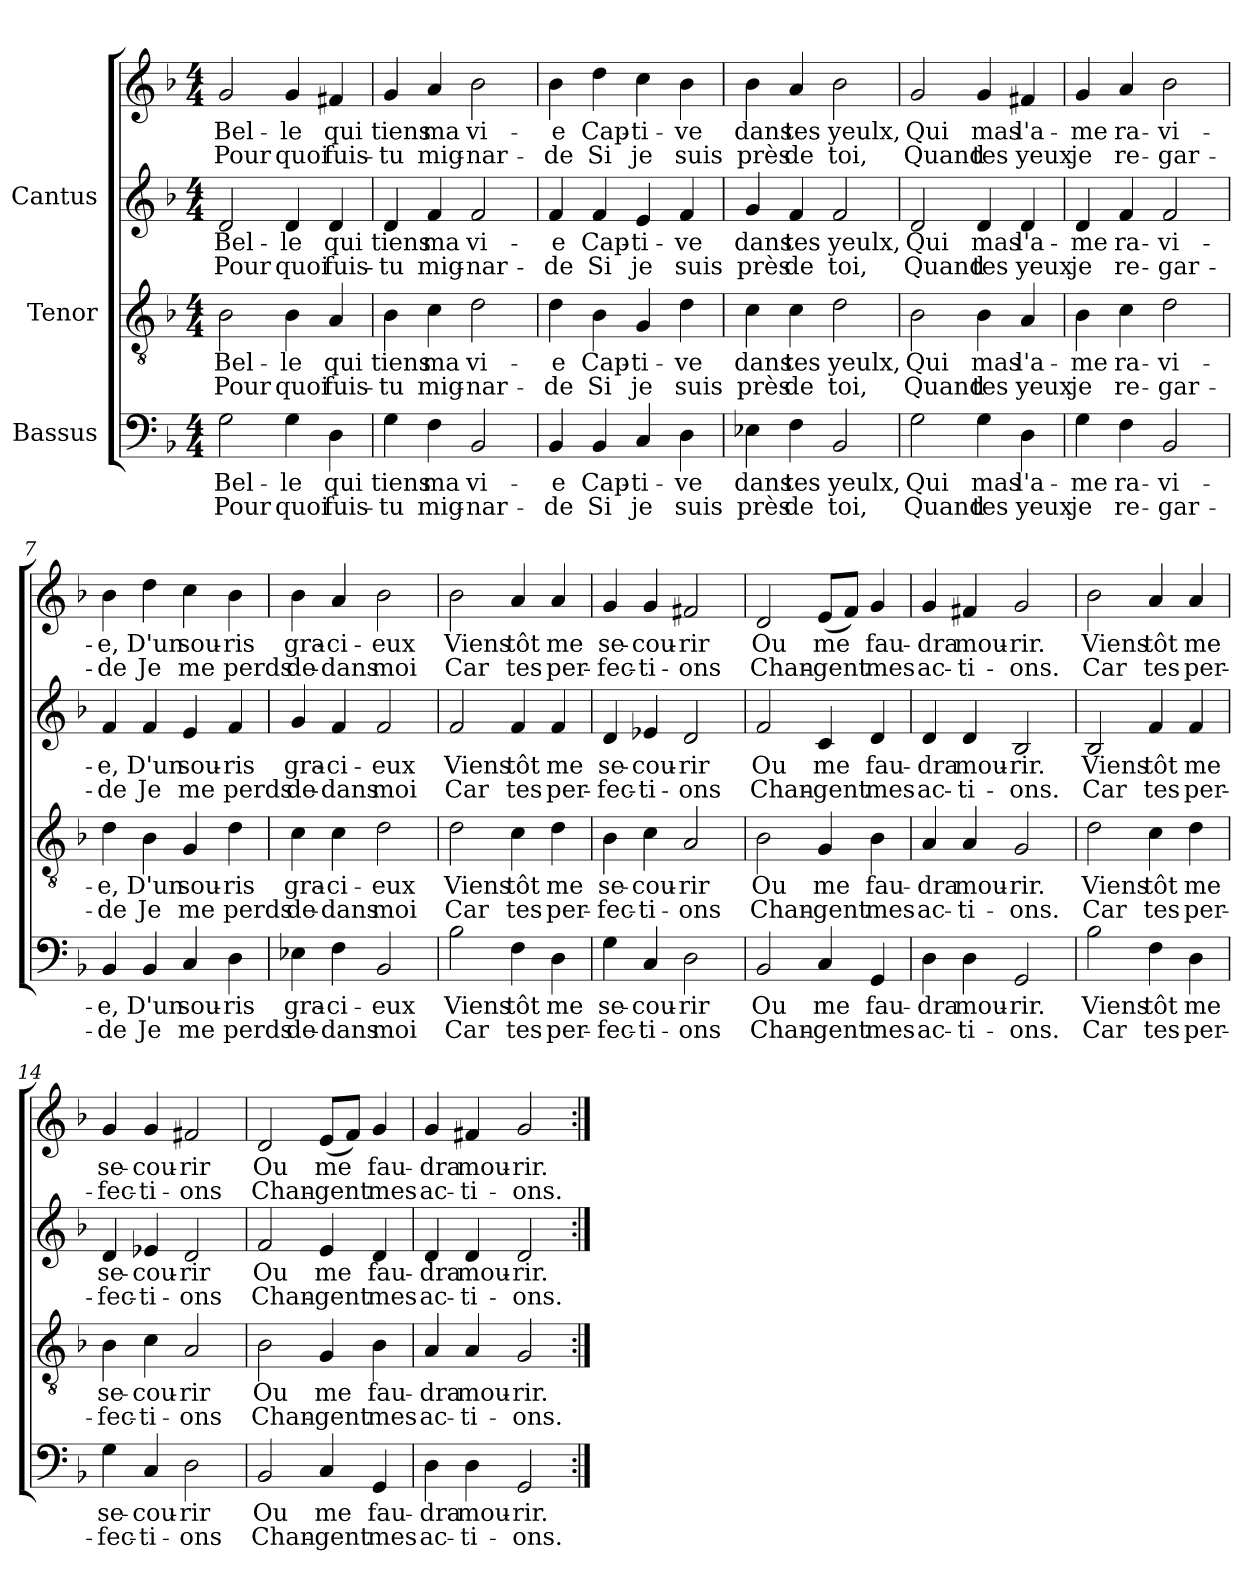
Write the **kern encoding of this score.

**kern	**text	**text	**kern	**text	**text	**kern	**text	**text	**kern	**text	**text
*part3	*part3	*part3	*part2	*part2	*part2	*part1	*part1	*part1	*part1	*part1	*part1
*staff4	*staff4	*staff4	*staff3	*staff3	*staff3	*staff2	*staff2	*staff2	*staff1	*staff1	*staff1
*I"Bassus	*	*	*I"Tenor	*	*	*I"Cantus	*	*	*	*	*
!!LO:PB:g=z
*stria5	*	*	*stria5	*	*	*stria5	*	*	*stria5	*	*
*clefF4	*	*	*clefGv2	*	*	*clefG2	*	*	*clefG2	*	*
*k[b-]	*	*	*k[b-]	*	*	*k[b-]	*	*	*k[b-]	*	*
*F:	*	*	*F:	*	*	*F:	*	*	*F:	*	*
*M4/4	*	*	*M4/4	*	*	*M4/4	*	*	*M4/4	*	*
*MM96	*	*	*MM96	*	*	*MM96	*	*	*MM96	*	*
=1	=1	=1	=1	=1	=1	=1	=1	=1	=1	=1	=1
!	!LO:LY:b:cj	!LO:LY:b:cj	!	!LO:LY:b:cj	!LO:LY:b:cj	!	!LO:LY:b:cj	!LO:LY:b:cj	!	!LO:LY:b:cj	!LO:LY:b:cj
2G\	Bel-	-Pour	2B-\	Bel-	-Pour	2d/	-Bel-	-Pour	2g/	Bel-	-Pour
!	!LO:LY:b:cj	!LO:LY:b:cj	!	!LO:LY:b:cj	!LO:LY:b:cj	!	!LO:LY:b:cj	!LO:LY:b:cj	!	!LO:LY:b:cj	!LO:LY:b:cj
4G\	le	quoi	4B-\	le	quoi	4d/	le	quoi	4g/	le	quoi
!	!LO:LY:b:cj	!LO:LY:b:cj	!	!LO:LY:b:cj	!LO:LY:b:cj	!	!LO:LY:b:cj	!LO:LY:b:cj	!	!LO:LY:b:cj	!LO:LY:b:cj
4D\	qui	fuis-	4A/	qui	fuis-	4d/	qui	fuis-	4f#X/	qui	fuis-
=2	=2	=2	=2	=2	=2	=2	=2	=2	=2	=2	=2
!	!LO:LY:b:cj	!LO:LY:b:cj	!	!LO:LY:b:cj	!LO:LY:b:cj	!	!LO:LY:b:cj	!LO:LY:b:cj	!	!LO:LY:b:cj	!LO:LY:b:cj
4G\	-tiens	tu	4B-\	-tiens	tu	4d/	-tiens	tu	4g/	-tiens	tu
!	!LO:LY:b:cj	!LO:LY:b:cj	!	!LO:LY:b:cj	!LO:LY:b:cj	!	!LO:LY:b:cj	!LO:LY:b:cj	!	!LO:LY:b:cj	!LO:LY:b:cj
4F\	ma	mig-	4c\	ma	mig-	4f/	ma	mig-	4a/	ma	mig-
!	!LO:LY:b:cj	!LO:LY:b:cj	!	!LO:LY:b:cj	!LO:LY:b:cj	!	!LO:LY:b:cj	!LO:LY:b:cj	!	!LO:LY:b:cj	!LO:LY:b:cj
2BB-/	-vi-	-nar-	2d\	-vi-	-nar-	2f/	-vi-	-nar-	2b-\	-vi-	-nar-
=3	=3	=3	=3	=3	=3	=3	=3	=3	=3	=3	=3
!	!LO:LY:b:cj	!LO:LY:b:cj	!	!LO:LY:b:cj	!LO:LY:b:cj	!	!LO:LY:b:cj	!LO:LY:b:cj	!	!LO:LY:b:cj	!LO:LY:b:cj
4BB-/	-e	de	4d\	-e	de	4f/	e	de	4b-\	-e	de
!	!LO:LY:b:cj	!LO:LY:b:cj	!	!LO:LY:b:cj	!LO:LY:b:cj	!	!LO:LY:b:cj	!LO:LY:b:cj	!	!LO:LY:b:cj	!LO:LY:b:cj
4BB-/	Cap-	-Si	4B-\	Cap-	-Si	4f/	Cap-	-Si	4dd\	Cap-	-Si
!	!LO:LY:b:cj	!LO:LY:b:cj	!	!LO:LY:b:cj	!LO:LY:b:cj	!	!LO:LY:b:cj	!LO:LY:b:cj	!	!LO:LY:b:cj	!LO:LY:b:cj
4C/	ti-	-je	4G/	ti-	-je	4e/	ti-	-je	4cc\	ti-	-je
!	!LO:LY:b:cj	!LO:LY:b:cj	!	!LO:LY:b:cj	!LO:LY:b:cj	!	!LO:LY:b:cj	!LO:LY:b:cj	!	!LO:LY:b:cj	!LO:LY:b:cj
4D\	ve	suis	4d\	ve	suis	4f/	ve	suis	4b-\	ve	suis
=4	=4	=4	=4	=4	=4	=4	=4	=4	=4	=4	=4
!	!LO:LY:b:cj	!LO:LY:b:cj	!	!LO:LY:b:cj	!LO:LY:b:cj	!	!LO:LY:b:cj	!LO:LY:b:cj	!	!LO:LY:b:cj	!LO:LY:b:cj
4E-X\	dans	près	4c\	dans	près	4g/	dans	près	4b-\	dans	près
!	!LO:LY:b:cj	!LO:LY:b:cj	!	!LO:LY:b:cj	!LO:LY:b:cj	!	!LO:LY:b:cj	!LO:LY:b:cj	!	!LO:LY:b:cj	!LO:LY:b:cj
4F\	tes	de	4c\	tes	de	4f/	tes	de	4a/	tes	de
!	!LO:LY:b:cj	!LO:LY:b:cj	!	!LO:LY:b:cj	!LO:LY:b:cj	!	!LO:LY:b:cj	!LO:LY:b:cj	!	!LO:LY:b:cj	!LO:LY:b:cj
2BB-/	yeulx,	toi,	2d\	yeulx,	toi,	2f/	yeulx,	toi,	2b-\	yeulx,	toi,
=5	=5	=5	=5	=5	=5	=5	=5	=5	=5	=5	=5
!	!LO:LY:b:cj	!LO:LY:b:cj	!	!LO:LY:b:cj	!LO:LY:b:cj	!	!LO:LY:b:cj	!LO:LY:b:cj	!	!LO:LY:b:cj	!LO:LY:b:cj
2G\	Qui	Quand	2B-\	Qui	Quand	2d/	Qui	Quand	2g/	Qui	Quand
!	!LO:LY:b:cj	!LO:LY:b:cj	!	!LO:LY:b:cj	!LO:LY:b:cj	!	!LO:LY:b:cj	!LO:LY:b:cj	!	!LO:LY:b:cj	!LO:LY:b:cj
4G\	mas	tes	4B-\	mas	tes	4d/	mas	tes	4g/	mas	tes
!	!LO:LY:b:cj	!LO:LY:b:cj	!	!LO:LY:b:cj	!LO:LY:b:cj	!	!LO:LY:b:cj	!LO:LY:b:cj	!	!LO:LY:b:cj	!LO:LY:b:cj
4D\	l'a-	-yeux	4A/	l'a-	-yeux	4d/	l'a-	-yeux	4f#X/	l'a-	-yeux
!!LO:LB:g=z
=6	=6	=6	=6	=6	=6	=6	=6	=6	=6	=6	=6
!	!LO:LY:b:cj	!LO:LY:b:cj	!	!LO:LY:b:cj	!LO:LY:b:cj	!	!LO:LY:b:cj	!LO:LY:b:cj	!	!LO:LY:b:cj	!LO:LY:b:cj
4G\	me	je	4B-\	me	je	4d/	-me	je	4g/	me	je
!	!LO:LY:b:cj	!LO:LY:b:cj	!	!LO:LY:b:cj	!LO:LY:b:cj	!	!LO:LY:b:cj	!LO:LY:b:cj	!	!LO:LY:b:cj	!LO:LY:b:cj
4F\	ra-	-re-	4c\	ra-	-re-	4f/	ra-	-re-	4a/	ra-	-re-
!	!LO:LY:b:cj	!LO:LY:b:cj	!	!LO:LY:b:cj	!LO:LY:b:cj	!	!LO:LY:b:cj	!LO:LY:b:cj	!	!LO:LY:b:cj	!LO:LY:b:cj
2BB-/	-vi-	-gar-	2d\	-vi-	-gar-	2f/	-vi-	-gar-	2b-\	-vi-	-gar-
=7	=7	=7	=7	=7	=7	=7	=7	=7	=7	=7	=7
!	!LO:LY:b:cj	!LO:LY:b:cj	!	!LO:LY:b:cj	!LO:LY:b:cj	!	!LO:LY:b:cj	!LO:LY:b:cj	!	!LO:LY:b:cj	!LO:LY:b:cj
4BB-/	-e,	de	4d\	-e,	de	4f/	e,	de	4b-\	-e,	de
!	!LO:LY:b:cj	!LO:LY:b:cj	!	!LO:LY:b:cj	!LO:LY:b:cj	!	!LO:LY:b:cj	!LO:LY:b:cj	!	!LO:LY:b:cj	!LO:LY:b:cj
4BB-/	D'un	Je	4B-\	D'un	Je	4f/	D'un	Je	4dd\	D'un	Je
!	!LO:LY:b:cj	!LO:LY:b:cj	!	!LO:LY:b:cj	!LO:LY:b:cj	!	!LO:LY:b:cj	!LO:LY:b:cj	!	!LO:LY:b:cj	!LO:LY:b:cj
4C/	sou-	-me	4G/	sou-	-me	4e/	sou-	-me	4cc\	sou-	-me
!	!LO:LY:b:cj	!LO:LY:b:cj	!	!LO:LY:b:cj	!LO:LY:b:cj	!	!LO:LY:b:cj	!LO:LY:b:cj	!	!LO:LY:b:cj	!LO:LY:b:cj
4D\	ris	perds	4d\	ris	perds	4f/	ris	perds	4b-\	ris	perds
=8	=8	=8	=8	=8	=8	=8	=8	=8	=8	=8	=8
!	!LO:LY:b:cj	!LO:LY:b:cj	!	!LO:LY:b:cj	!LO:LY:b:cj	!	!LO:LY:b:cj	!LO:LY:b:cj	!	!LO:LY:b:cj	!LO:LY:b:cj
4E-X\	gra-	-de-	4c\	gra-	-de-	4g/	gra-	-de-	4b-\	gra-	-de-
!	!LO:LY:b:cj	!LO:LY:b:cj	!	!LO:LY:b:cj	!LO:LY:b:cj	!	!LO:LY:b:cj	!LO:LY:b:cj	!	!LO:LY:b:cj	!LO:LY:b:cj
4F\	-ci-	-dans	4c\	-ci-	-dans	4f/	-ci-	-dans	4a/	-ci-	-dans
!	!LO:LY:b:cj	!LO:LY:b:cj	!	!LO:LY:b:cj	!LO:LY:b:cj	!	!LO:LY:b:cj	!LO:LY:b:cj	!	!LO:LY:b:cj	!LO:LY:b:cj
2BB-/	eux	moi	2d\	eux	moi	2f/	eux	moi	2b-\	eux	moi
=9	=9	=9	=9	=9	=9	=9	=9	=9	=9	=9	=9
!	!LO:LY:b:cj	!LO:LY:b:cj	!	!LO:LY:b:cj	!LO:LY:b:cj	!	!LO:LY:b:cj	!LO:LY:b:cj	!	!LO:LY:b:cj	!LO:LY:b:cj
2B-\	Viens	Car	2d\	Viens	Car	2f/	-Viens	Car	2b-\	Viens	Car
!	!LO:LY:b:cj	!LO:LY:b:cj	!	!LO:LY:b:cj	!LO:LY:b:cj	!	!LO:LY:b:cj	!LO:LY:b:cj	!	!LO:LY:b:cj	!LO:LY:b:cj
4F\	tôt	tes	4c\	tôt	tes	4f/	tôt	tes	4a/	tôt	tes
!	!LO:LY:b:cj	!LO:LY:b:cj	!	!LO:LY:b:cj	!LO:LY:b:cj	!	!LO:LY:b:cj	!LO:LY:b:cj	!	!LO:LY:b:cj	!LO:LY:b:cj
4D\	me	per-	4d\	me	per-	4f/	me	per-	4a/	me	per-
=10	=10	=10	=10	=10	=10	=10	=10	=10	=10	=10	=10
!	!LO:LY:b:cj	!LO:LY:b:cj	!	!LO:LY:b:cj	!LO:LY:b:cj	!	!LO:LY:b:cj	!LO:LY:b:cj	!	!LO:LY:b:cj	!LO:LY:b:cj
4G\	-se-	-fec-	4B-\	-se-	-fec-	4d/	se-	-fec-	4g/	-se-	-fec-
!	!LO:LY:b:cj	!LO:LY:b:cj	!	!LO:LY:b:cj	!LO:LY:b:cj	!	!LO:LY:b:cj	!LO:LY:b:cj	!	!LO:LY:b:cj	!LO:LY:b:cj
4C/	-cou-	-ti-	4c\	-cou-	-ti-	4e-X/	-cou-	-ti-	4g/	-cou-	-ti-
!	!LO:LY:b:cj	!LO:LY:b:cj	!	!LO:LY:b:cj	!LO:LY:b:cj	!	!LO:LY:b:cj	!LO:LY:b:cj	!	!LO:LY:b:cj	!LO:LY:b:cj
2D\	-rir	ons	2A/	-rir	ons	2d/	-rir	ons	2f#X/	-rir	ons
!!LO:LB:g=z
=11	=11	=11	=11	=11	=11	=11	=11	=11	=11	=11	=11
!	!LO:LY:b:cj	!LO:LY:b:cj	!	!LO:LY:b:cj	!LO:LY:b:cj	!	!LO:LY:b:cj	!LO:LY:b:cj	!	!LO:LY:b:cj	!LO:LY:b:cj
2BB-/	Ou	Chan-	2B-\	Ou	Chan-	2f/	Ou	Chan-	2d/	Ou	Chan-
!	!LO:LY:b:cj	!LO:LY:b:cj	!	!LO:LY:b:cj	!LO:LY:b:cj	!	!LO:LY:b:cj	!LO:LY:b:cj	!	!LO:LY:b:cj	!LO:LY:b:cj
4C/	-me	gent	4G/	-me	gent	4c/	-me	gent	(<8e/L	-me	gent
!	!	!	!	!	!	!	!	!	!	!LO:LY:b:cj	!LO:LY:b:cj
.	.	.	.	.	.	.	.	.	8f/J)	.	.
!	!LO:LY:b:cj	!LO:LY:b:cj	!	!LO:LY:b:cj	!LO:LY:b:cj	!	!LO:LY:b:cj	!LO:LY:b:cj	!	!LO:LY:b:cj	!LO:LY:b:cj
4GG/	fau-	-mes	4B-\	fau-	-mes	4d/	fau-	-mes	4g/	fau-	-mes
=12	=12	=12	=12	=12	=12	=12	=12	=12	=12	=12	=12
!	!LO:LY:b:cj	!LO:LY:b:cj	!	!LO:LY:b:cj	!LO:LY:b:cj	!	!LO:LY:b:cj	!LO:LY:b:cj	!	!LO:LY:b:cj	!LO:LY:b:cj
4D\	dra	ac-	4A/	dra	ac-	4d/	dra	ac-	4g/	dra	ac-
!	!LO:LY:b:cj	!LO:LY:b:cj	!	!LO:LY:b:cj	!LO:LY:b:cj	!	!LO:LY:b:cj	!LO:LY:b:cj	!	!LO:LY:b:cj	!LO:LY:b:cj
4D\	-mou-	-ti-	4A/	-mou-	-ti-	4d/	-mou-	-ti-	4f#X/	-mou-	-ti-
!	!LO:LY:b:cj	!LO:LY:b:cj	!	!LO:LY:b:cj	!LO:LY:b:cj	!	!LO:LY:b:cj	!LO:LY:b:cj	!	!LO:LY:b:cj	!LO:LY:b:cj
2GG/	-rir.	ons.	2G/	-rir.	ons.	2B-/	-rir.	ons.	2g/	-rir.	ons.
=13	=13	=13	=13	=13	=13	=13	=13	=13	=13	=13	=13
!	!LO:LY:b:cj	!LO:LY:b:cj	!	!LO:LY:b:cj	!LO:LY:b:cj	!	!LO:LY:b:cj	!LO:LY:b:cj	!	!LO:LY:b:cj	!LO:LY:b:cj
2B-\	Viens	Car	2d\	Viens	Car	2B-/	-Viens	Car	2b-\	Viens	Car
!	!LO:LY:b:cj	!LO:LY:b:cj	!	!LO:LY:b:cj	!LO:LY:b:cj	!	!LO:LY:b:cj	!LO:LY:b:cj	!	!LO:LY:b:cj	!LO:LY:b:cj
4F\	tôt	tes	4c\	tôt	tes	4f/	tôt	tes	4a/	tôt	tes
!	!LO:LY:b:cj	!LO:LY:b:cj	!	!LO:LY:b:cj	!LO:LY:b:cj	!	!LO:LY:b:cj	!LO:LY:b:cj	!	!LO:LY:b:cj	!LO:LY:b:cj
4D\	me	per-	4d\	me	per-	4f/	me	per-	4a/	me	per-
=14	=14	=14	=14	=14	=14	=14	=14	=14	=14	=14	=14
!	!LO:LY:b:cj	!LO:LY:b:cj	!	!LO:LY:b:cj	!LO:LY:b:cj	!	!LO:LY:b:cj	!LO:LY:b:cj	!	!LO:LY:b:cj	!LO:LY:b:cj
4G\	-se-	-fec-	4B-\	-se-	-fec-	4d/	se-	-fec-	4g/	-se-	-fec-
!	!LO:LY:b:cj	!LO:LY:b:cj	!	!LO:LY:b:cj	!LO:LY:b:cj	!	!LO:LY:b:cj	!LO:LY:b:cj	!	!LO:LY:b:cj	!LO:LY:b:cj
4C/	-cou-	-ti-	4c\	-cou-	-ti-	4e-X/	-cou-	-ti-	4g/	-cou-	-ti-
!	!LO:LY:b:cj	!LO:LY:b:cj	!	!LO:LY:b:cj	!LO:LY:b:cj	!	!LO:LY:b:cj	!LO:LY:b:cj	!	!LO:LY:b:cj	!LO:LY:b:cj
2D\	-rir	ons	2A/	-rir	ons	2d/	-rir	ons	2f#X/	-rir	ons
=15	=15	=15	=15	=15	=15	=15	=15	=15	=15	=15	=15
!	!LO:LY:b:cj	!LO:LY:b:cj	!	!LO:LY:b:cj	!LO:LY:b:cj	!	!LO:LY:b:cj	!LO:LY:b:cj	!	!LO:LY:b:cj	!LO:LY:b:cj
2BB-/	Ou	Chan-	2B-\	Ou	Chan-	2f/	Ou	Chan-	2d/	Ou	Chan-
!	!LO:LY:b:cj	!LO:LY:b:cj	!	!LO:LY:b:cj	!LO:LY:b:cj	!	!LO:LY:b:cj	!LO:LY:b:cj	!	!LO:LY:b:cj	!LO:LY:b:cj
4C/	-me	gent	4G/	-me	gent	4e/	-me	gent	(<8e/L	-me	gent
!	!	!	!	!	!	!	!	!	!	!LO:LY:b:cj	!LO:LY:b:cj
.	.	.	.	.	.	.	.	.	8f/J)	.	.
!	!LO:LY:b:cj	!LO:LY:b:cj	!	!LO:LY:b:cj	!LO:LY:b:cj	!	!LO:LY:b:cj	!LO:LY:b:cj	!	!LO:LY:b:cj	!LO:LY:b:cj
4GG/	fau-	-mes	4B-\	fau-	-mes	4d/	fau-	-mes	4g/	fau-	-mes
!!LO:PB:g=z
=16	=16	=16	=16	=16	=16	=16	=16	=16	=16	=16	=16
!	!LO:LY:b:cj	!LO:LY:b:cj	!	!LO:LY:b:cj	!LO:LY:b:cj	!	!LO:LY:b:cj	!LO:LY:b:cj	!	!LO:LY:b:cj	!LO:LY:b:cj
4D\	dra	ac-	4A/	dra	ac-	4d/	dra	ac-	4g/	dra	ac-
!	!LO:LY:b:cj	!LO:LY:b:cj	!	!LO:LY:b:cj	!LO:LY:b:cj	!	!LO:LY:b:cj	!LO:LY:b:cj	!	!LO:LY:b:cj	!LO:LY:b:cj
4D\	-mou-	-ti-	4A/	-mou-	-ti-	4d/	-mou-	-ti-	4f#X/	-mou-	-ti-
!	!LO:LY:b:cj	!LO:LY:b:cj	!	!LO:LY:b:cj	!LO:LY:b:cj	!	!LO:LY:b:cj	!LO:LY:b:cj	!	!LO:LY:b:cj	!LO:LY:b:cj
2GG/	-rir.	ons.	2G/	-rir.	ons.	2d/	-rir.	ons.	2g/	-rir.	ons.
=:|!	=:|!	=:|!	=:|!	=:|!	=:|!	=:|!	=:|!	=:|!	=:|!	=:|!	=:|!
*-	*-	*-	*-	*-	*-	*-	*-	*-	*-	*-	*-
